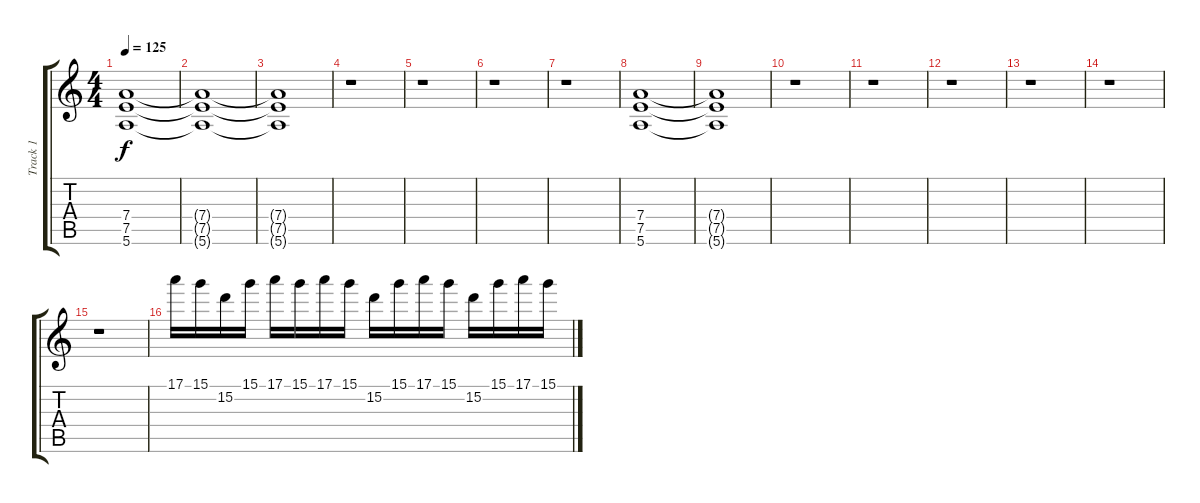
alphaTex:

\track ("Track 1" "Track 1") {instrument distortionguitar}
\staff {score tabs}
\tuning (E4 B3 G3 D3 A2 E2) {hide}
\ts (4 4)
\tempo 125
\clef g2
\ks c
(7.4{t} 7.5{t} 5.6{t}).1{dy f} |
(7.4{t} 7.5{t} 5.6{t}).1 |
(7.4{t} 7.5{t} 5.6{t}).1 |
r.1 |
r.1 |
r.1 |
r.1 |
(7.4 7.5 5.6).1 |
(7.4{t} 7.5{t} 5.6{t}).1 |
r.1 |
r.1 |
r.1 |
r.1 |
r.1 |
r.1 |
17.1.16 15.1.16 15.2.16 15.1.16 17.1.16 15.1.16 17.1.16 15.1.16 15.2.16 15.1.16 17.1.16 15.1.16 15.2.16 15.1.16 17.1.16 15.1.16
